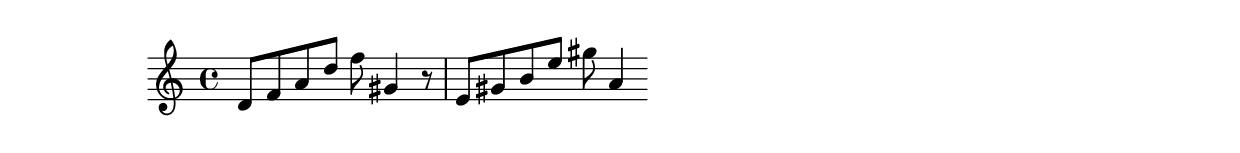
\version "2.19.83"
\language "english"
\score
{
    \context Score = "Score"
    <<
        \context Staff = "RH_Staff"
        {
            \context Voice = "RH_Voice"
            {
                d'8
                f'8
                a'8
                d''8
                f''8
                gs'4
                r8
                e'8
                gs'8
                b'8
                e''8
                gs''8
                a'4
            }
        }
    >>
}